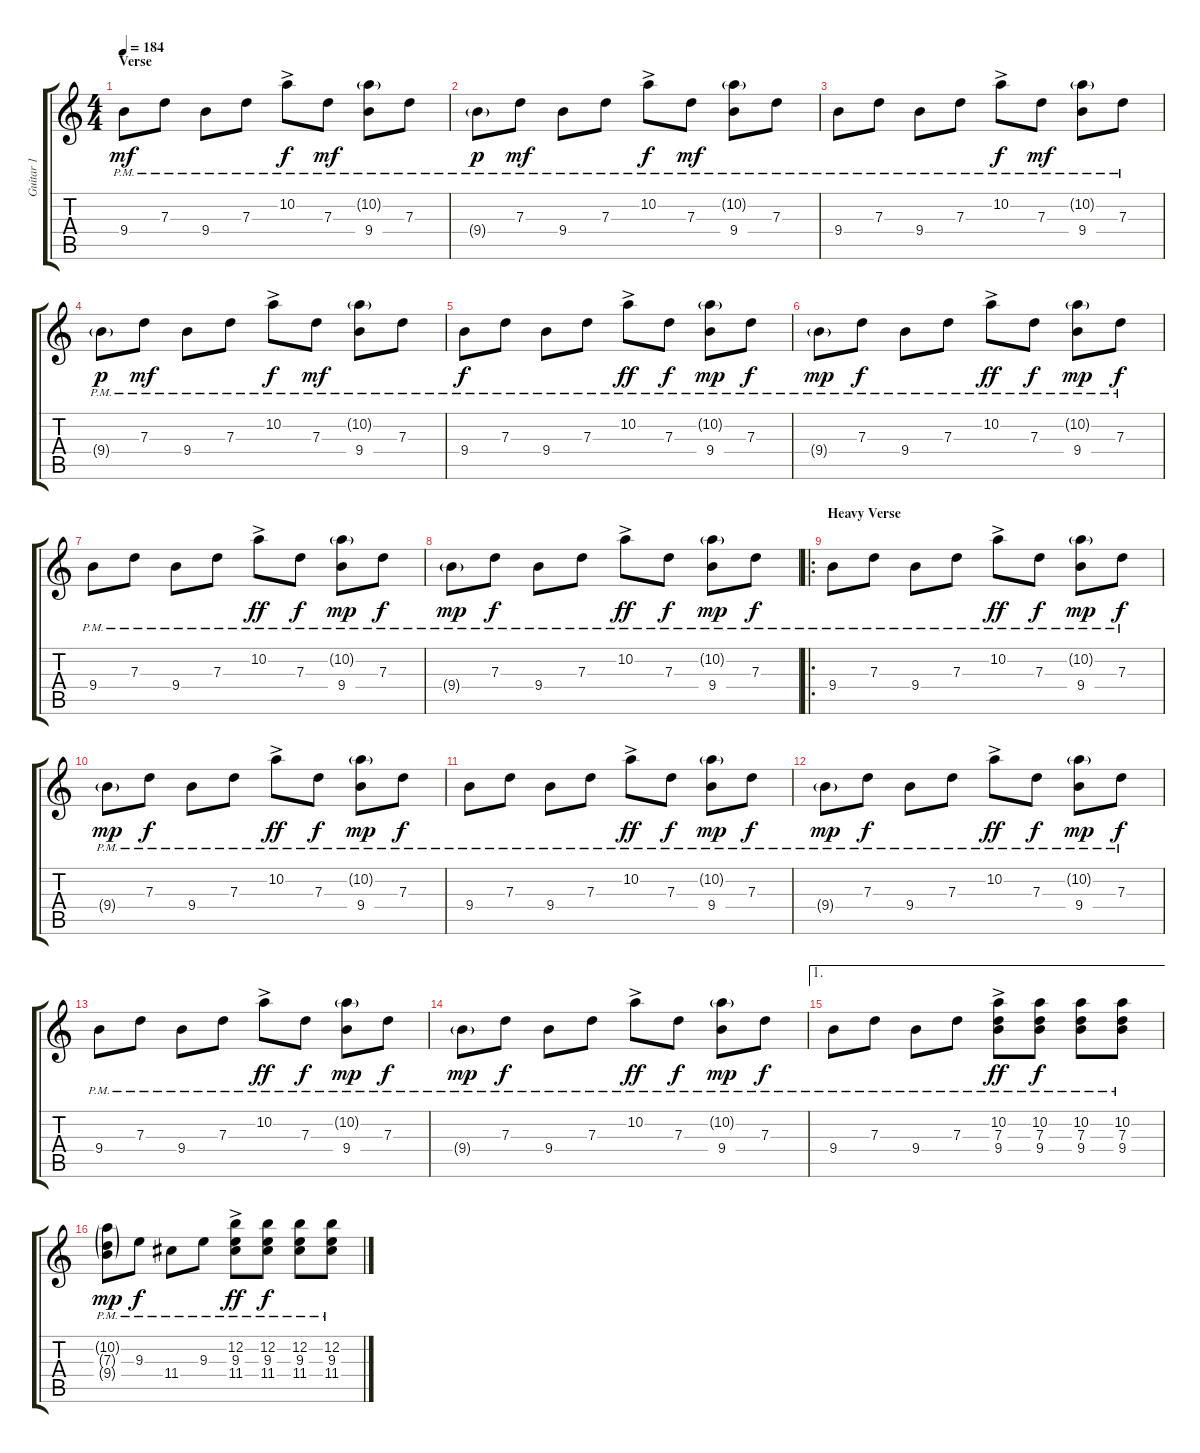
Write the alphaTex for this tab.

\track ("Guitar 1" "Guitar 1") {instrument overdrivenguitar}
\staff {score tabs}
\tuning (E4 B3 G3 D3 A2 D2) {hide}
\ts (4 4)
\section ("" "Verse")
\tempo 184
\clef g2
\ks c
9.4{pm}.8{dy mf} 7.3{pm}.8 9.4{pm}.8 7.3{pm}.8 10.2{ac pm}.8{dy f} 7.3{pm}.8{dy mf} (10.2{g pm} 9.4{pm}).8 7.3{pm}.8 |
9.4{g pm}.8{dy p} 7.3{pm}.8{dy mf} 9.4{pm}.8 7.3{pm}.8 10.2{ac pm}.8{dy f} 7.3{pm}.8{dy mf} (10.2{g pm} 9.4{pm}).8 7.3{pm}.8 |
9.4{pm}.8 7.3{pm}.8 9.4{pm}.8 7.3{pm}.8 10.2{ac pm}.8{dy f} 7.3{pm}.8{dy mf} (10.2{g pm} 9.4{pm}).8 7.3{pm}.8 |
9.4{g pm}.8{dy p} 7.3{pm}.8{dy mf} 9.4{pm}.8 7.3{pm}.8 10.2{ac pm}.8{dy f} 7.3{pm}.8{dy mf} (10.2{g pm} 9.4{pm}).8 7.3{pm}.8 |
9.4{pm}.8{dy f} 7.3{pm}.8 9.4{pm}.8 7.3{pm}.8 10.2{ac pm}.8{dy ff} 7.3{pm}.8{dy f} (10.2{g pm} 9.4{pm}).8{dy mp} 7.3{pm}.8{dy f} |
9.4{g pm}.8{dy mp} 7.3{pm}.8{dy f} 9.4{pm}.8 7.3{pm}.8 10.2{ac pm}.8{dy ff} 7.3{pm}.8{dy f} (10.2{g pm} 9.4{pm}).8{dy mp} 7.3{pm}.8{dy f} |
9.4{pm}.8 7.3{pm}.8 9.4{pm}.8 7.3{pm}.8 10.2{ac pm}.8{dy ff} 7.3{pm}.8{dy f} (10.2{g pm} 9.4{pm}).8{dy mp} 7.3{pm}.8{dy f} |
9.4{g pm}.8{dy mp} 7.3{pm}.8{dy f} 9.4{pm}.8 7.3{pm}.8 10.2{ac pm}.8{dy ff} 7.3{pm}.8{dy f} (10.2{g pm} 9.4{pm}).8{dy mp} 7.3{pm}.8{dy f} |
\ro
\section ("" "Heavy Verse")
9.4{pm}.8 7.3{pm}.8 9.4{pm}.8 7.3{pm}.8 10.2{ac pm}.8{dy ff} 7.3{pm}.8{dy f} (10.2{g pm} 9.4{pm}).8{dy mp} 7.3{pm}.8{dy f} |
9.4{g pm}.8{dy mp} 7.3{pm}.8{dy f} 9.4{pm}.8 7.3{pm}.8 10.2{ac pm}.8{dy ff} 7.3{pm}.8{dy f} (10.2{g pm} 9.4{pm}).8{dy mp} 7.3{pm}.8{dy f} |
9.4{pm}.8 7.3{pm}.8 9.4{pm}.8 7.3{pm}.8 10.2{ac pm}.8{dy ff} 7.3{pm}.8{dy f} (10.2{g pm} 9.4{pm}).8{dy mp} 7.3{pm}.8{dy f} |
9.4{g pm}.8{dy mp} 7.3{pm}.8{dy f} 9.4{pm}.8 7.3{pm}.8 10.2{ac pm}.8{dy ff} 7.3{pm}.8{dy f} (10.2{g pm} 9.4{pm}).8{dy mp} 7.3{pm}.8{dy f} |
9.4{pm}.8 7.3{pm}.8 9.4{pm}.8 7.3{pm}.8 10.2{ac pm}.8{dy ff} 7.3{pm}.8{dy f} (10.2{g pm} 9.4{pm}).8{dy mp} 7.3{pm}.8{dy f} |
9.4{g pm}.8{dy mp} 7.3{pm}.8{dy f} 9.4{pm}.8 7.3{pm}.8 10.2{ac pm}.8{dy ff} 7.3{pm}.8{dy f} (10.2{g pm} 9.4{pm}).8{dy mp} 7.3{pm}.8{dy f} |
\ae 1
9.4{pm}.8 7.3{pm}.8 9.4{pm}.8 7.3{pm}.8 (10.2{ac pm} 7.3{ac} 9.4{ac}).8{dy ff} (10.2 7.3{pm} 9.4).8{dy f} (10.2{pm} 7.3 9.4{pm}).8 (10.2 7.3{pm} 9.4).8 |
(10.2{g} 7.3{g} 9.4{g pm}).8{dy mp} 9.3{pm}.8{dy f} 11.4{pm}.8 9.3{pm}.8 (12.2{ac pm} 9.3{ac} 11.4{ac}).8{dy ff} (12.2 9.3{pm} 11.4).8{dy f} (12.2{pm} 9.3 11.4{pm}).8 (12.2 9.3{pm} 11.4).8
